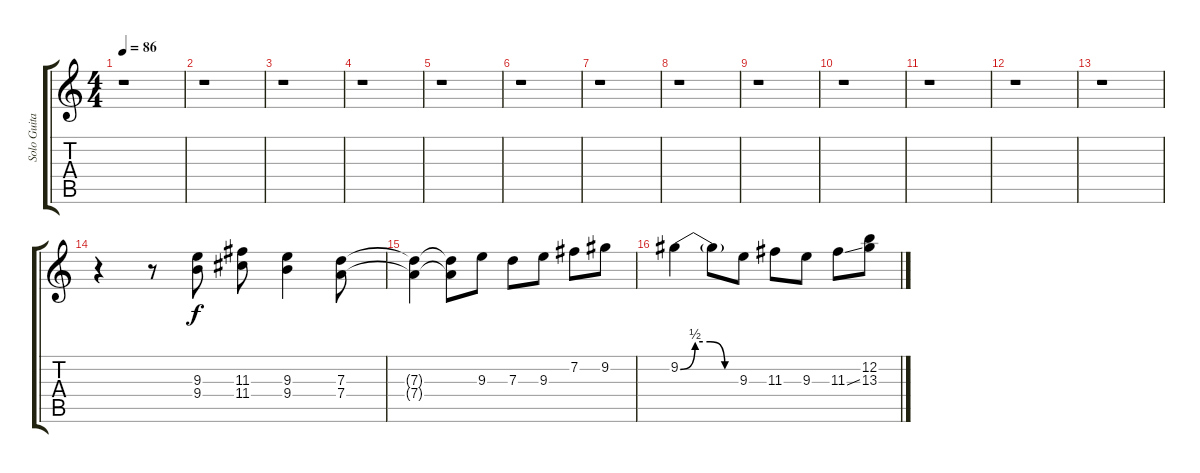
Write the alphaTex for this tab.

\track ("Solo Guitar" "Solo Guita") {instrument overdrivenguitar}
\staff {score tabs}
\tuning (E4 B3 G3 D3 A2 E2) {hide}
\ts (4 4)
\tempo 86
\clef g2
\ks c
r.1{dy f} |
r.1 |
r.1 |
r.1 |
r.1 |
r.1 |
r.1 |
r.1 |
r.1 |
r.1 |
r.1 |
r.1 |
r.1 |
r.4 r.8 (9.3 9.4).8 (11.3 11.4).8 (9.3 9.4).4 (7.3 7.4).8 |
(7.3{t} 7.4{t}).4 (7.3{t} 7.4{t}).8 9.3.8 7.3.8 9.3.8 7.2.8 9.2.8 |
9.2{be (custom 0 0 15 2 30 2 45 0 60 0)}.4 9.2{t}.8 9.3.8 11.3.8 9.3.8 11.3{ss}.8 (12.2 13.3).8
